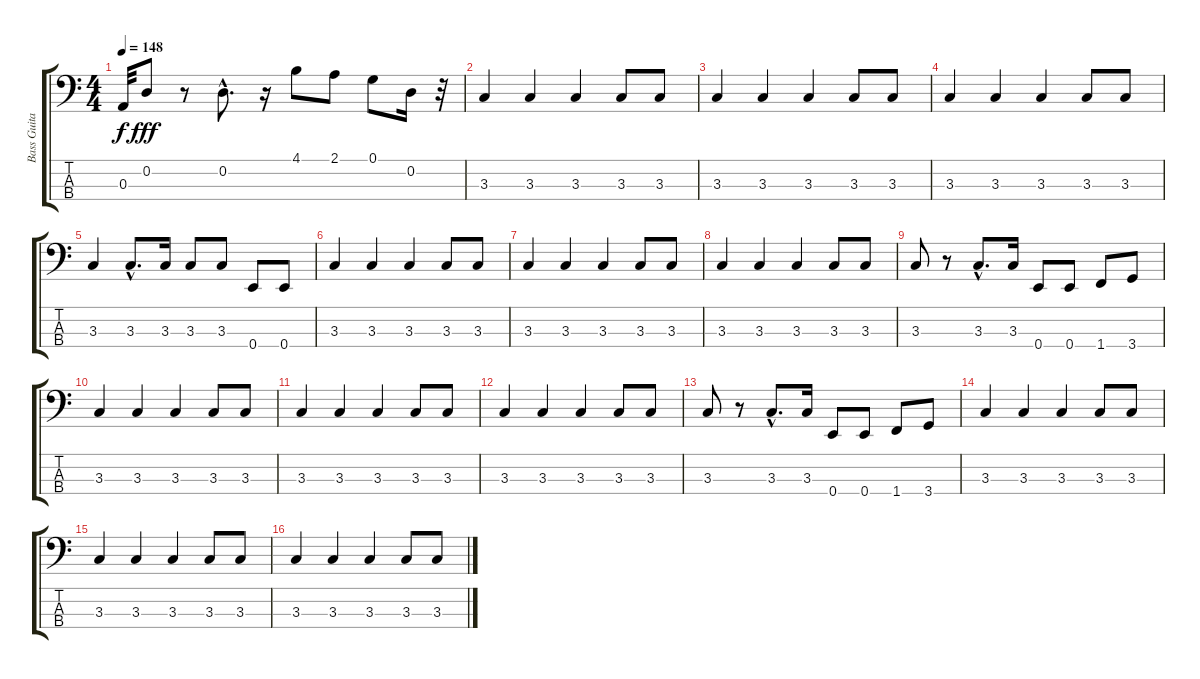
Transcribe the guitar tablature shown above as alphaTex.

\track ("Bass Guitar" "Bass Guita") {instrument fretlessbass}
\staff {score tabs}
\tuning (G2 D2 A1 E1) {hide}
\ts (4 4)
\tempo 148
\clef f4
\ks c
0.3{t}.32{dy f} 0.2.8{dy fff} r.8 0.2{hac}.8{d} r.16 4.1.8 2.1.8 0.1.8 0.2.16 r.32 |
3.3.4 3.3.4 3.3.4 3.3.8 3.3.8 |
3.3.4 3.3.4 3.3.4 3.3.8 3.3.8 |
3.3.4 3.3.4 3.3.4 3.3.8 3.3.8 |
3.3.4 3.3{hac}.8{d} 3.3.16 3.3.8 3.3.8 0.4.8 0.4.8 |
3.3.4 3.3.4 3.3.4 3.3.8 3.3.8 |
3.3.4 3.3.4 3.3.4 3.3.8 3.3.8 |
3.3.4 3.3.4 3.3.4 3.3.8 3.3.8 |
3.3.8 r.8 3.3{hac}.8{d} 3.3.16 0.4.8 0.4.8 1.4.8 3.4.8 |
3.3.4 3.3.4 3.3.4 3.3.8 3.3.8 |
3.3.4 3.3.4 3.3.4 3.3.8 3.3.8 |
3.3.4 3.3.4 3.3.4 3.3.8 3.3.8 |
3.3.8 r.8 3.3{hac}.8{d} 3.3.16 0.4.8 0.4.8 1.4.8 3.4.8 |
3.3.4 3.3.4 3.3.4 3.3.8 3.3.8 |
3.3.4 3.3.4 3.3.4 3.3.8 3.3.8 |
3.3.4 3.3.4 3.3.4 3.3.8 3.3.8
